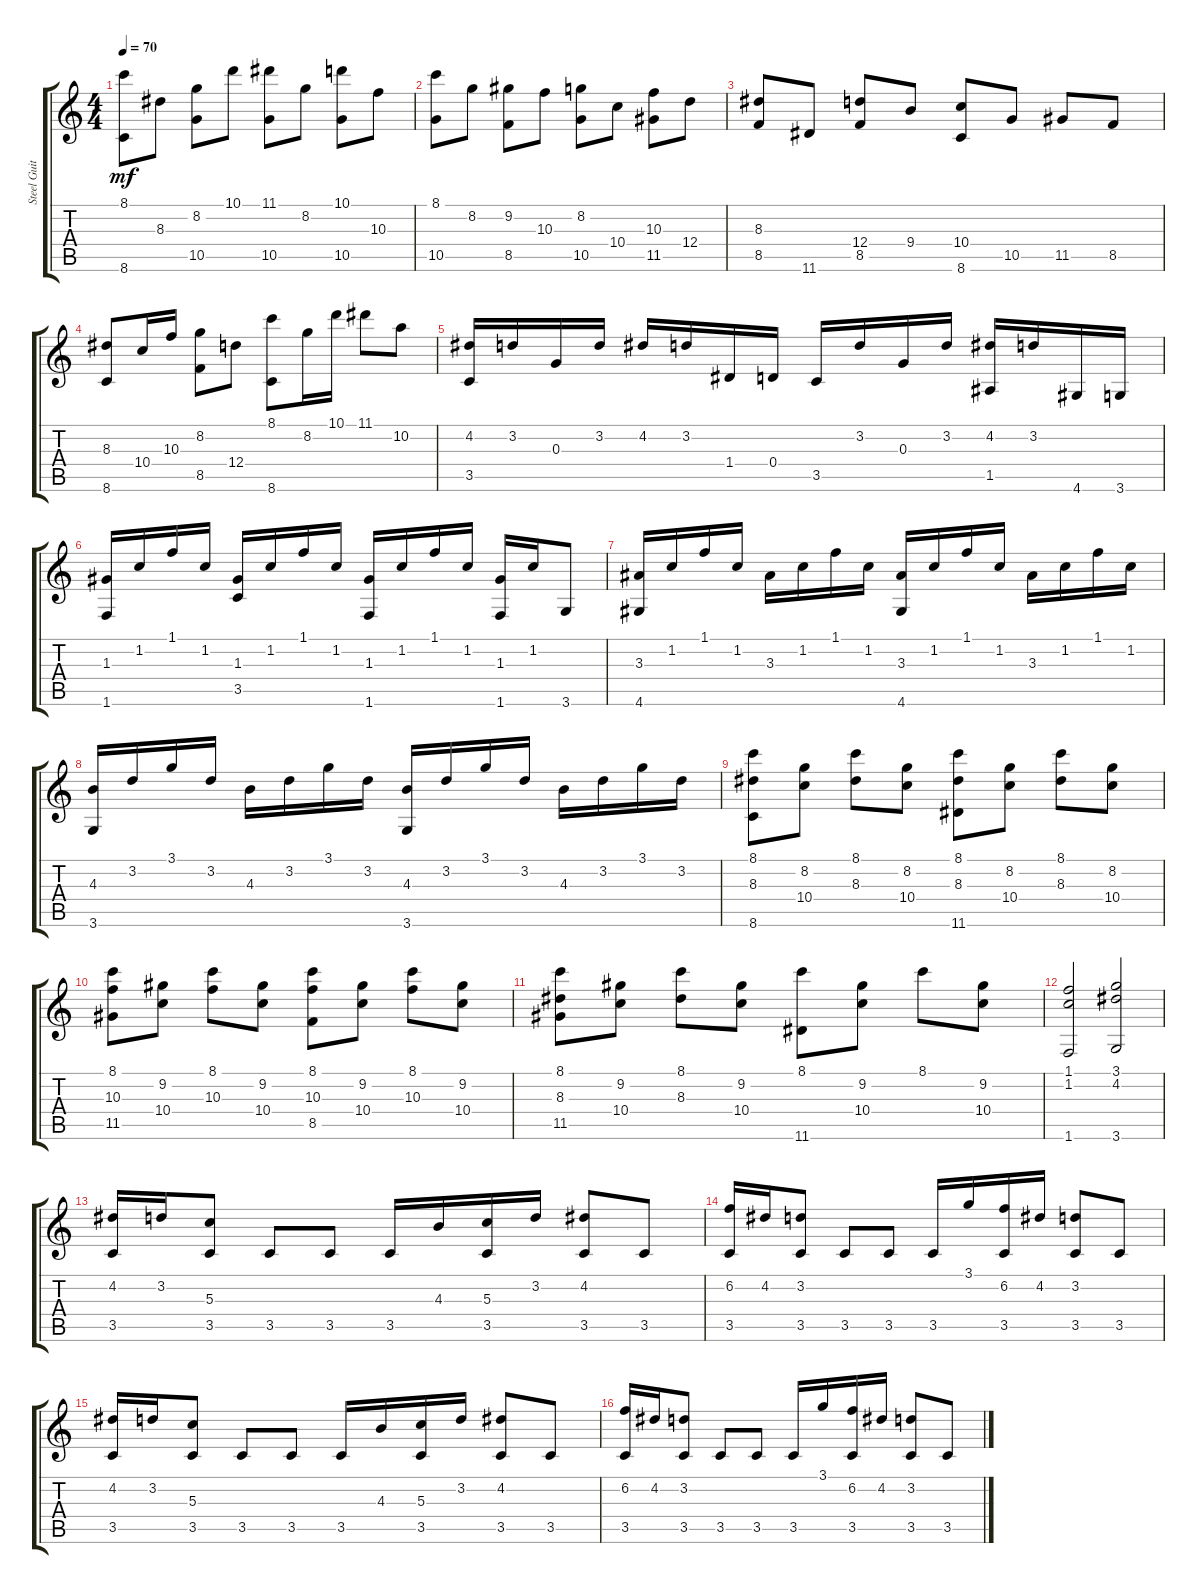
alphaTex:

\track ("Steel Guitar" "Steel Guit") {instrument acousticguitarsteel}
\staff {score tabs}
\tuning (E4 B3 G3 D3 A2 E2) {hide}
\ts (4 4)
\tempo 70
\clef g2
\ks c
(8.1 8.6).8{dy mf} 8.3.8 (8.2 10.5).8 10.1.8 (11.1 10.5).8 8.2.8 (10.1 10.5).8 10.3.8 |
(8.1 10.5).8 8.2.8 (9.2 8.5).8 10.3.8 (8.2 10.5).8 10.4.8 (10.3 11.5).8 12.4.8 |
(8.3 8.5).8 11.6.8 (12.4 8.5).8 9.4.8 (10.4 8.6).8 10.5.8 11.5.8 8.5.8 |
(8.3 8.6).8 10.4.16 10.3.16 (8.2 8.5).8 12.4.8 (8.1 8.6).8 8.2.16 10.1.16 11.1.8 10.2.8 |
(4.2 3.5).16 3.2.16 0.3.16 3.2.16 4.2.16 3.2.16 1.4.16 0.4.16 3.5.16 3.2.16 0.3.16 3.2.16 (4.2 1.5).16 3.2.16 4.6.16 3.6.16 |
(1.3 1.6).16 1.2.16 1.1.16 1.2.16 (1.3 3.5).16 1.2.16 1.1.16 1.2.16 (1.3 1.6).16 1.2.16 1.1.16 1.2.16 (1.3 1.6).16 1.2.16 3.6.8 |
(3.3 4.6).16 1.2.16 1.1.16 1.2.16 3.3.16 1.2.16 1.1.16 1.2.16 (3.3 4.6).16 1.2.16 1.1.16 1.2.16 3.3.16 1.2.16 1.1.16 1.2.16 |
(4.3 3.6).16 3.2.16 3.1.16 3.2.16 4.3.16 3.2.16 3.1.16 3.2.16 (4.3 3.6).16 3.2.16 3.1.16 3.2.16 4.3.16 3.2.16 3.1.16 3.2.16 |
(8.1 8.3 8.6).8 (8.2 10.4).8 (8.1 8.3).8 (8.2 10.4).8 (8.1 8.3 11.6).8 (8.2 10.4).8 (8.1 8.3).8 (8.2 10.4).8 |
(8.1 10.3 11.5).8 (9.2 10.4).8 (8.1 10.3).8 (9.2 10.4).8 (8.1 10.3 8.5).8 (9.2 10.4).8 (8.1 10.3).8 (9.2 10.4).8 |
(8.1 8.3 11.5).8 (9.2 10.4).8 (8.1 8.3).8 (9.2 10.4).8 (8.1 11.6).8 (9.2 10.4).8 8.1.8 (9.2 10.4).8 |
(1.1 1.2 1.6).2 (3.1 4.2 3.6).2 |
(4.2 3.5).16 3.2.16 (5.3 3.5).8 3.5.8 3.5.8 3.5.16 4.3.16 (5.3 3.5).16 3.2.16 (4.2 3.5).8 3.5.8 |
(6.2 3.5).16 4.2.16 (3.2 3.5).8 3.5.8 3.5.8 3.5.16 3.1.16 (6.2 3.5).16 4.2.16 (3.2 3.5).8 3.5.8 |
(4.2 3.5).16 3.2.16 (5.3 3.5).8 3.5.8 3.5.8 3.5.16 4.3.16 (5.3 3.5).16 3.2.16 (4.2 3.5).8 3.5.8 |
(6.2 3.5).16 4.2.16 (3.2 3.5).8 3.5.8 3.5.8 3.5.16 3.1.16 (6.2 3.5).16 4.2.16 (3.2 3.5).8 3.5.8
